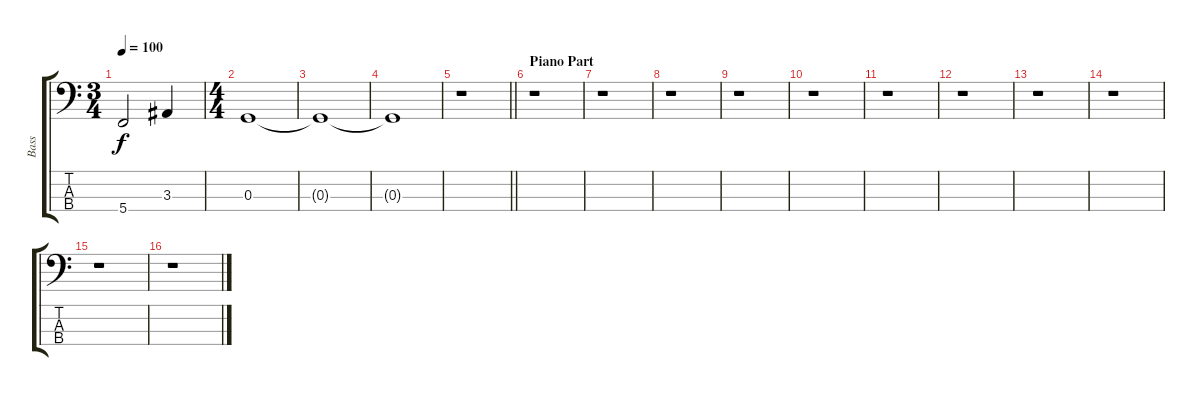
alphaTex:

\track ("Bass" "Bass") {instrument electricbassfinger}
\staff {score tabs}
\tuning (F2 C2 G1 C1) {hide}
\ts (3 4)
\tempo 100
\clef f4
\ks c
5.4{t}.2{dy f} 3.3.4 |
\ts (4 4)
0.3.1 |
0.3{t}.1 |
0.3{t}.1 |
\barLineRight lightlight
r.1 |
\section ("" "Piano Part")
r.1 |
r.1 |
r.1 |
r.1 |
r.1 |
r.1 |
r.1 |
r.1 |
r.1 |
r.1 |
r.1
